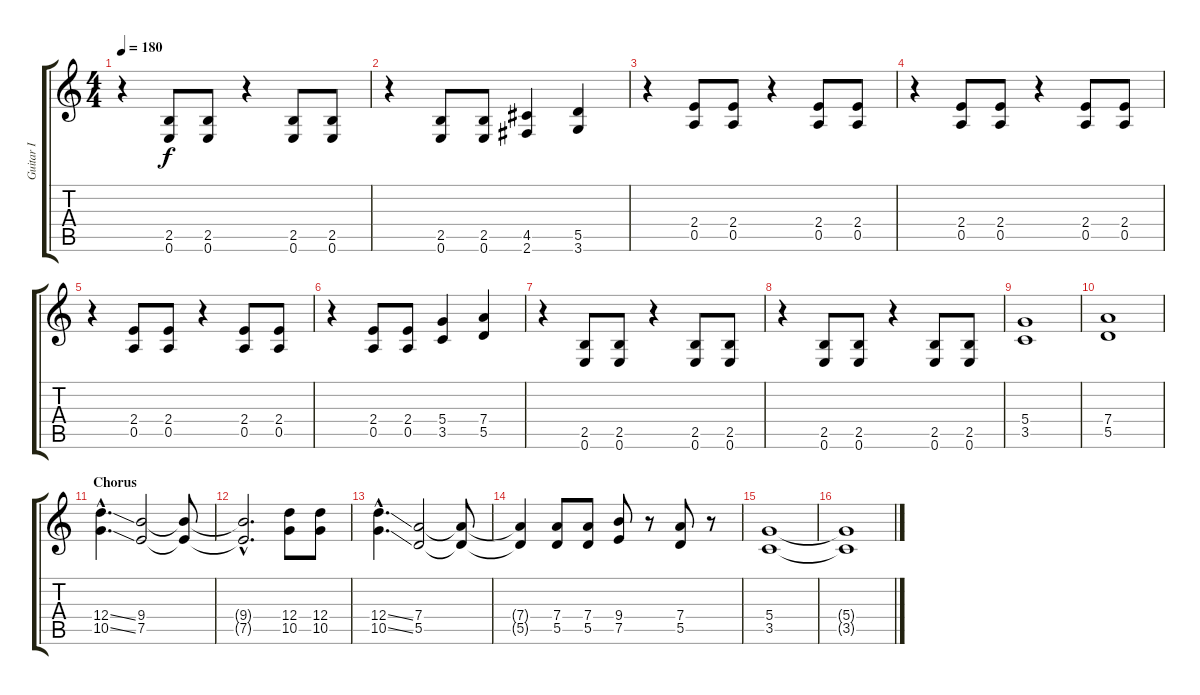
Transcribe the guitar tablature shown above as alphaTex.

\track ("Guitar I" "Guitar I") {instrument overdrivenguitar}
\staff {score tabs}
\tuning (E4 B3 G3 D3 A2 E2) {hide}
\ts (4 4)
\tempo 180
\clef g2
\ks c
r.4{dy f} (2.5 0.6).8 (2.5 0.6).8 r.4 (2.5 0.6).8 (2.5 0.6).8 |
r.4 (2.5 0.6).8 (2.5 0.6).8 (4.5 2.6).4 (5.5 3.6).4 |
r.4 (2.4 0.5).8 (2.4 0.5).8 r.4 (2.4 0.5).8 (2.4 0.5).8 |
r.4 (2.4 0.5).8 (2.4 0.5).8 r.4 (2.4 0.5).8 (2.4 0.5).8 |
r.4 (2.4 0.5).8 (2.4 0.5).8 r.4 (2.4 0.5).8 (2.4 0.5).8 |
r.4 (2.4 0.5).8 (2.4 0.5).8 (5.4 3.5).4 (7.4 5.5).4 |
r.4 (2.5 0.6).8 (2.5 0.6).8 r.4 (2.5 0.6).8 (2.5 0.6).8 |
r.4 (2.5 0.6).8 (2.5 0.6).8 r.4 (2.5 0.6).8 (2.5 0.6).8 |
(5.4 3.5).1 |
(7.4 5.5).1 |
\section ("" "Chorus")
(12.4{ss hac} 10.5{ss hac}).4{d} (9.4 7.5).2 (9.4{t} 7.5{t}).8 |
(9.4{hac t} 7.5{hac t}).2{d} (12.4 10.5).8 (12.4 10.5).8 |
(12.4{ss hac} 10.5{ss hac}).4{d} (7.4 5.5).2 (7.4{t} 5.5{t}).8 |
(7.4{t} 5.5{t}).4 (7.4 5.5).8 (7.4 5.5).8 (9.4 7.5).8 r.8 (7.4 5.5).8 r.8 |
(5.4 3.5).1 |
(5.4{t} 3.5{t}).1
